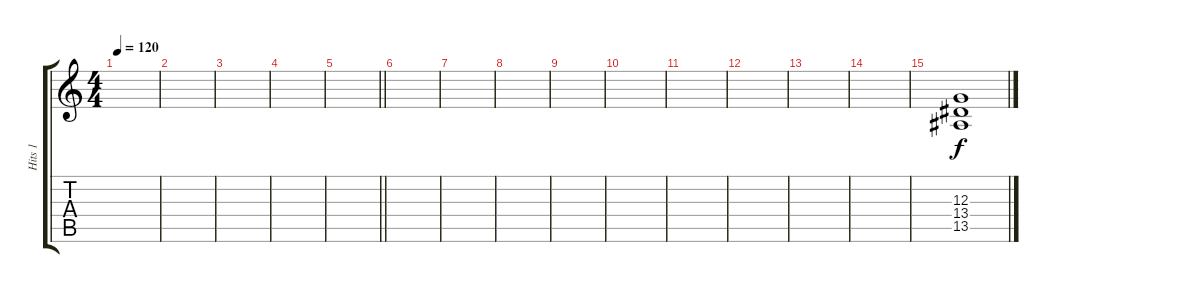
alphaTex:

\track ("Hits 1" "Hits 1") {instrument orchestrahit}
\staff {score tabs}
\tuning (E4 B3 G3 D3 A2 E2) {hide}
\ts (4 4)
\tempo 120
\clef g2
\ks c
|
|
|
|
\barLineRight lightlight
|
|
|
|
|
|
|
|
|
|
(12.3 13.4 13.5).1{dy f}
